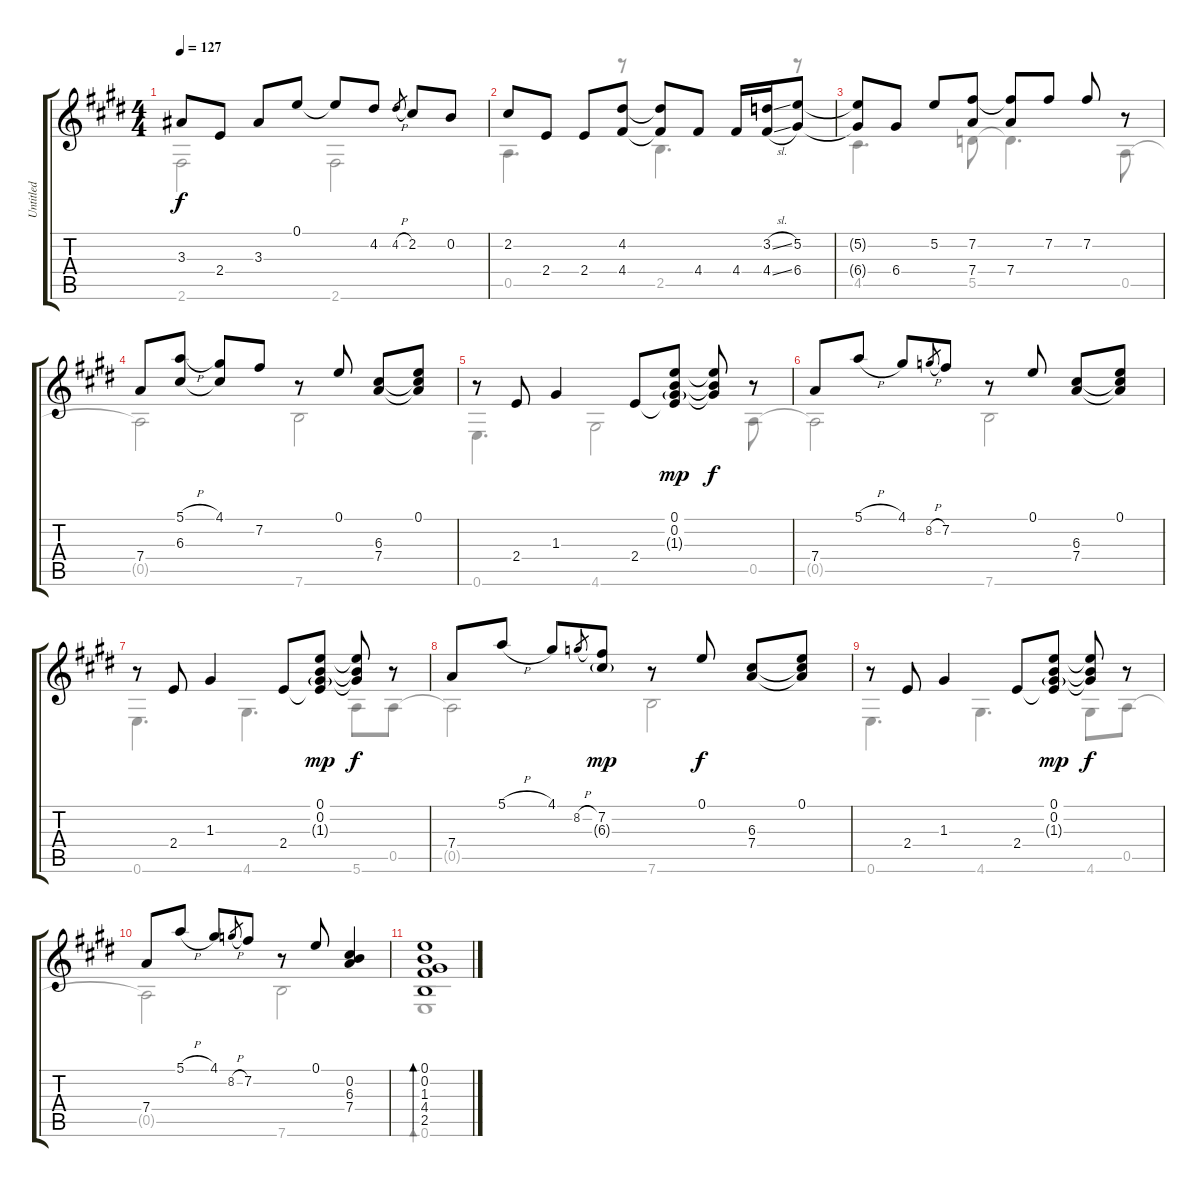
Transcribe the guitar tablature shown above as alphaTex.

\track ("Untitled" "Untitled") {instrument acousticguitarnylon}
\staff {score tabs}
\tuning (E4 B3 G3 D3 A2 E2) {hide}
\voice
\ts (4 4)
\tempo 127
\clef g2
\ks c#minor
3.3{t}.8{dy f} 2.4.8 3.3.8 0.1.8 0.1{t}.8 4.2.8 4.2{h}.8{gr} 2.2.8 0.2.8 |
\ks e
2.2.8 2.4.8 2.4.8 (4.2 4.4).8 (4.2{t} 4.4{t}).8 4.4.8 4.4.16 (3.2{sl} 4.4{sl}).16 (5.2 6.4).8 |
\ks c#minor
(5.2{t} 6.4{t}).8 6.4.8 5.2.8 (7.2 7.4).8 (7.2{t} 7.4).8 7.2.8 7.2.8 r.8 |
7.4.8 (5.1{h} 6.3).8 (4.1 6.3{t}).8 7.2.8 r.8 0.1.8 (6.3 7.4).8 (0.1 6.3{t} 7.4{t}).8 |
\ks e
r.8 2.4.8 1.3.4 2.4.8 (0.1 0.2 1.3{g} 2.4{t}).8{dy mp} (0.1{t} 0.2{t} 1.3{t}).8{dy f} r.8 |
\ks c#minor
7.4.8 5.1{h}.8 4.1.8 8.2{h}.8{gr} 7.2.8 r.8 0.1.8 (6.3 7.4).8 (0.1 6.3{t} 7.4{t}).8 |
r.8 2.4.8 1.3.4 2.4.8 (0.1 0.2 1.3{g} 2.4{t}).8{dy mp} (0.1{t} 0.2{t} 1.3{t}).8{dy f} r.8 |
\ks e
7.4.8 5.1{h}.8 4.1.8 8.2{h}.8{gr} (7.2 6.3{g}).8{dy mp} r.8 0.1.8{dy f} (6.3 7.4).8 (0.1 6.3{t} 7.4{t}).8 |
\ks c#minor
r.8 2.4.8 1.3.4 2.4.8 (0.1 0.2 1.3{g} 2.4{t}).8{dy mp} (0.1{t} 0.2{t} 1.3{t}).8{dy f} r.8 |
7.4.8 5.1{h}.8 4.1.8 8.2{h}.8{gr} 7.2.8 r.8 0.1.8 (0.2 6.3 7.4).4 |
(0.1 0.2 1.3 4.4 2.5).1{bd 30}
\voice
\clef g2
\ottava regular
\simile none
\ks c#minor
2.6.2{dy f} 2.6.2 |
\ks e
0.5.4{d} r.8 2.5.4{d} r.8 |
\ks c#minor
4.5.4{d} 5.5.8 5.5{t}.4{d} 0.5.8 |
0.5{t}.2 7.6.2 |
\ks e
0.6.4{d} 4.6.2 0.5.8 |
\ks c#minor
0.5{t}.2 7.6.2 |
0.6.4{d} 4.6.4{d} 5.6.8 0.5.8 |
\ks e
0.5{t}.2 7.6.2 |
\ks c#minor
0.6.4{d} 4.6.4{d} 4.6.8 0.5.8 |
0.5{t}.2 7.6.2 |
0.6.1{bd 30}
